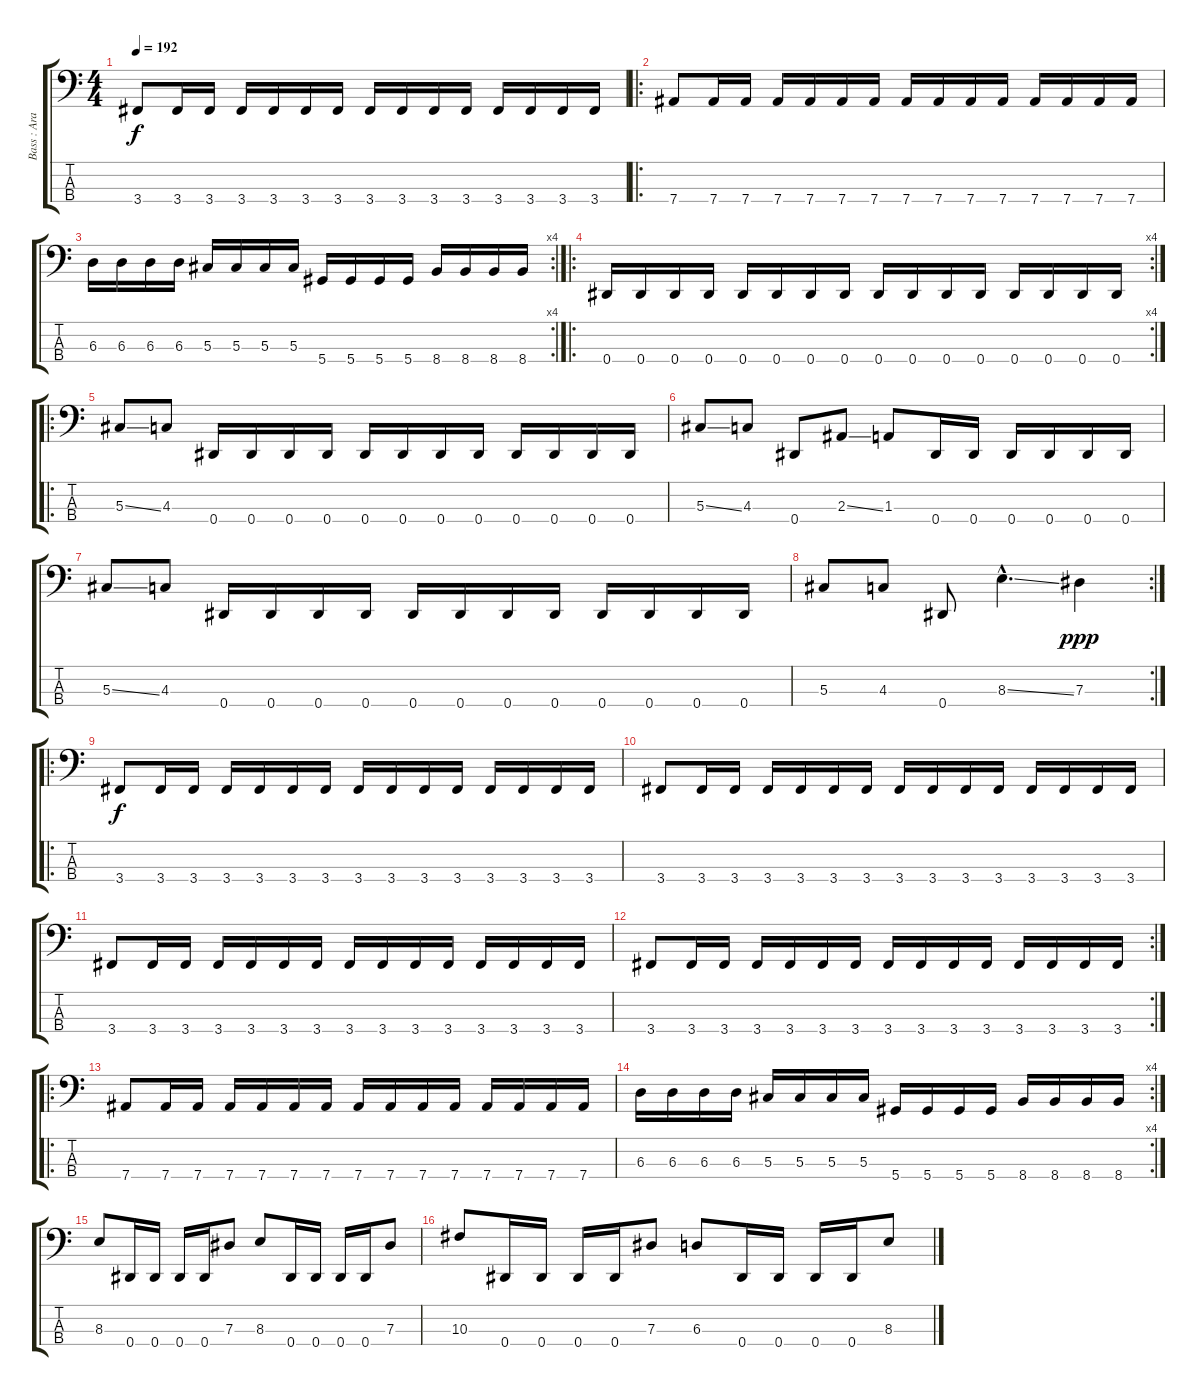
\track ("Bass : Araya" "Bass : Ara") {instrument electricbasspick}
\staff {score tabs}
\tuning (Gb2 Db2 Ab1 Eb1) {hide}
\ts (4 4)
\tempo 192
\clef f4
\ks c
3.4.8{dy f} 3.4.16 3.4.16 3.4.16 3.4.16 3.4.16 3.4.16 3.4.16 3.4.16 3.4.16 3.4.16 3.4.16 3.4.16 3.4.16 3.4.16 |
\ro
7.4.8 7.4.16 7.4.16 7.4.16 7.4.16 7.4.16 7.4.16 7.4.16 7.4.16 7.4.16 7.4.16 7.4.16 7.4.16 7.4.16 7.4.16 |
\rc 4
6.3.16 6.3.16 6.3.16 6.3.16 5.3.16 5.3.16 5.3.16 5.3.16 5.4.16 5.4.16 5.4.16 5.4.16 8.4.16 8.4.16 8.4.16 8.4.16 |
\ro
\rc 4
0.4.16 0.4.16 0.4.16 0.4.16 0.4.16 0.4.16 0.4.16 0.4.16 0.4.16 0.4.16 0.4.16 0.4.16 0.4.16 0.4.16 0.4.16 0.4.16 |
\ro
5.3{ss}.8 4.3.8 0.4.16 0.4.16 0.4.16 0.4.16 0.4.16 0.4.16 0.4.16 0.4.16 0.4.16 0.4.16 0.4.16 0.4.16 |
5.3{ss}.8 4.3.8 0.4.8 2.3{ss}.8 1.3.8 0.4.16 0.4.16 0.4.16 0.4.16 0.4.16 0.4.16 |
5.3{ss}.8 4.3.8 0.4.16 0.4.16 0.4.16 0.4.16 0.4.16 0.4.16 0.4.16 0.4.16 0.4.16 0.4.16 0.4.16 0.4.16 |
\rc 2
5.3.8 4.3.8 0.4.8 8.3{ss hac}.4{d} 7.3.4{dy ppp} |
\ro
3.4.8{dy f} 3.4.16 3.4.16 3.4.16 3.4.16 3.4.16 3.4.16 3.4.16 3.4.16 3.4.16 3.4.16 3.4.16 3.4.16 3.4.16 3.4.16 |
3.4.8 3.4.16 3.4.16 3.4.16 3.4.16 3.4.16 3.4.16 3.4.16 3.4.16 3.4.16 3.4.16 3.4.16 3.4.16 3.4.16 3.4.16 |
3.4.8 3.4.16 3.4.16 3.4.16 3.4.16 3.4.16 3.4.16 3.4.16 3.4.16 3.4.16 3.4.16 3.4.16 3.4.16 3.4.16 3.4.16 |
\rc 2
3.4.8 3.4.16 3.4.16 3.4.16 3.4.16 3.4.16 3.4.16 3.4.16 3.4.16 3.4.16 3.4.16 3.4.16 3.4.16 3.4.16 3.4.16 |
\ro
7.4.8 7.4.16 7.4.16 7.4.16 7.4.16 7.4.16 7.4.16 7.4.16 7.4.16 7.4.16 7.4.16 7.4.16 7.4.16 7.4.16 7.4.16 |
\rc 4
6.3.16 6.3.16 6.3.16 6.3.16 5.3.16 5.3.16 5.3.16 5.3.16 5.4.16 5.4.16 5.4.16 5.4.16 8.4.16 8.4.16 8.4.16 8.4.16 |
8.3.8 0.4.16 0.4.16 0.4.16 0.4.16 7.3.8 8.3.8 0.4.16 0.4.16 0.4.16 0.4.16 7.3.8 |
10.3.8 0.4.16 0.4.16 0.4.16 0.4.16 7.3.8 6.3.8 0.4.16 0.4.16 0.4.16 0.4.16 8.3.8
